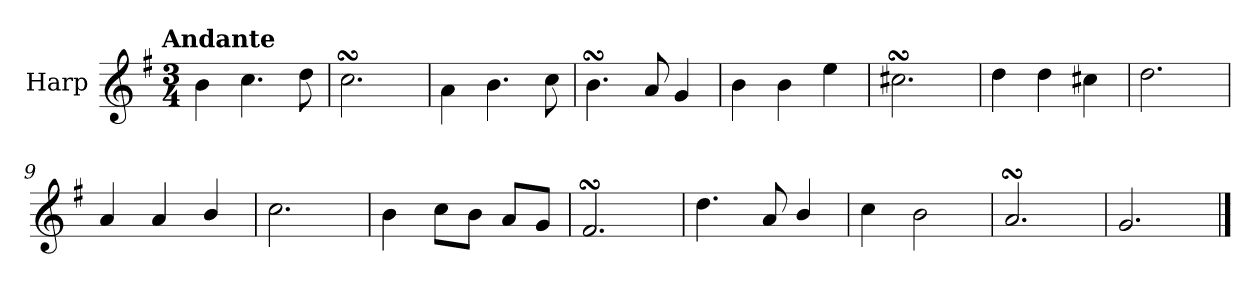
**kern
*part1
*staff1
*I"Harp
*I'Hrp.
*clefG2
*k[f#]
!!LO:TX:omd:t=Andante
*M3/4
*MM92
=1
4b\
4.cc\
8dd\
=2
2.ccsSSs\
=3
4a\
4.b\
8cc\
=4
4.bsSsS\
8a/
4g/
=5
4b\
4b\
4ee\
=6
2.cc#XsSsS\
=7
4dd\
4dd\
4cc#X\
=8
2.dd\
=9
4a/
4a/
4b/
=10
2.cc\
=11
4b\
8cc\L
8b\J
8a/L
8g/J
=12
2.f#sSsS/
!!LO:LB:g=z
=13
4.dd\
8a/
4b/
!!LO:LB:g=z
=14
4cc\
2b\
=15
2.asSSS/
=16
2.g/
==
*-
